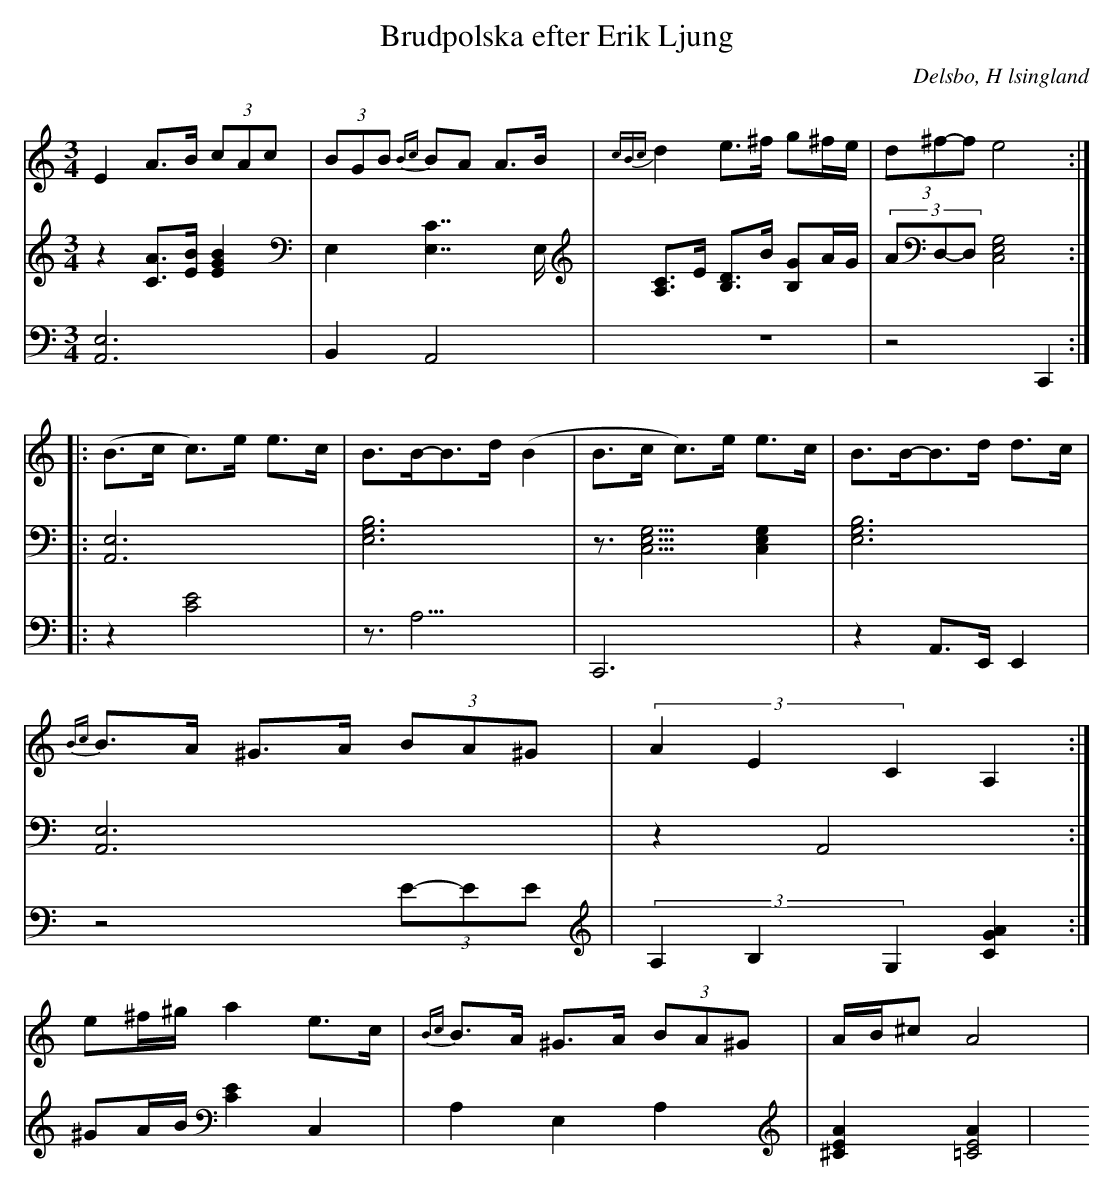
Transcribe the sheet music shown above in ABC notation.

X:1
T: Brudpolska efter Erik Ljung
Q: 105
O: Delsbo, H lsingland
M: 3/4
L: 1/8
K: Am
V:1
V:2
V:3 =Merge
V:1
E2 A>B (3cAc| (3BGB {Bc}BA A>B|{cBc}d2 e>^f g^f/e/|(3d^f-f e4 :|
|:(B>c c)>e e>c|B>B-B>d (B2|B>c c)>e e>c|B>B-B>d d>c|
{Bc}B>A ^G>A (3BA^G|(3A2E2C2 A,2:|
e^f/^g/ a2 e>c|{Bc}B>A ^G>A (3BA^G|A/B/^c A4|
V:2
z2 [AC]>[BE] [B2E2G2]|E,2 [C7/2E,7/2]E,/|[A,C]>E [B,D]>B [B,G]A/G/|(3AD,-D, [E,4G,4C,4]:|
|:[A,,6E,6]|[E,6G,6B,6]|z3/2[E,5/2G,5/2C,5/2] [E,2G,2C,2]|[E,6G,6B,6]|
[A,,6E,6]|z2 A,,4:|
V:3
[A,,6E,6]|B,,2 A,,4|z6|z4  C,,2:|
|:z2 [C4E4]|z3<A,3|C,,6|z2 A,,>E,, E,,2|
z4 (3E-EE|(3A,2B,2G,2 [G2A2C2]:|
^GA/B/ [C2E2] C,2|A,2 E,2 A,2|[A2^C2E2] [A2=C4E4]|
